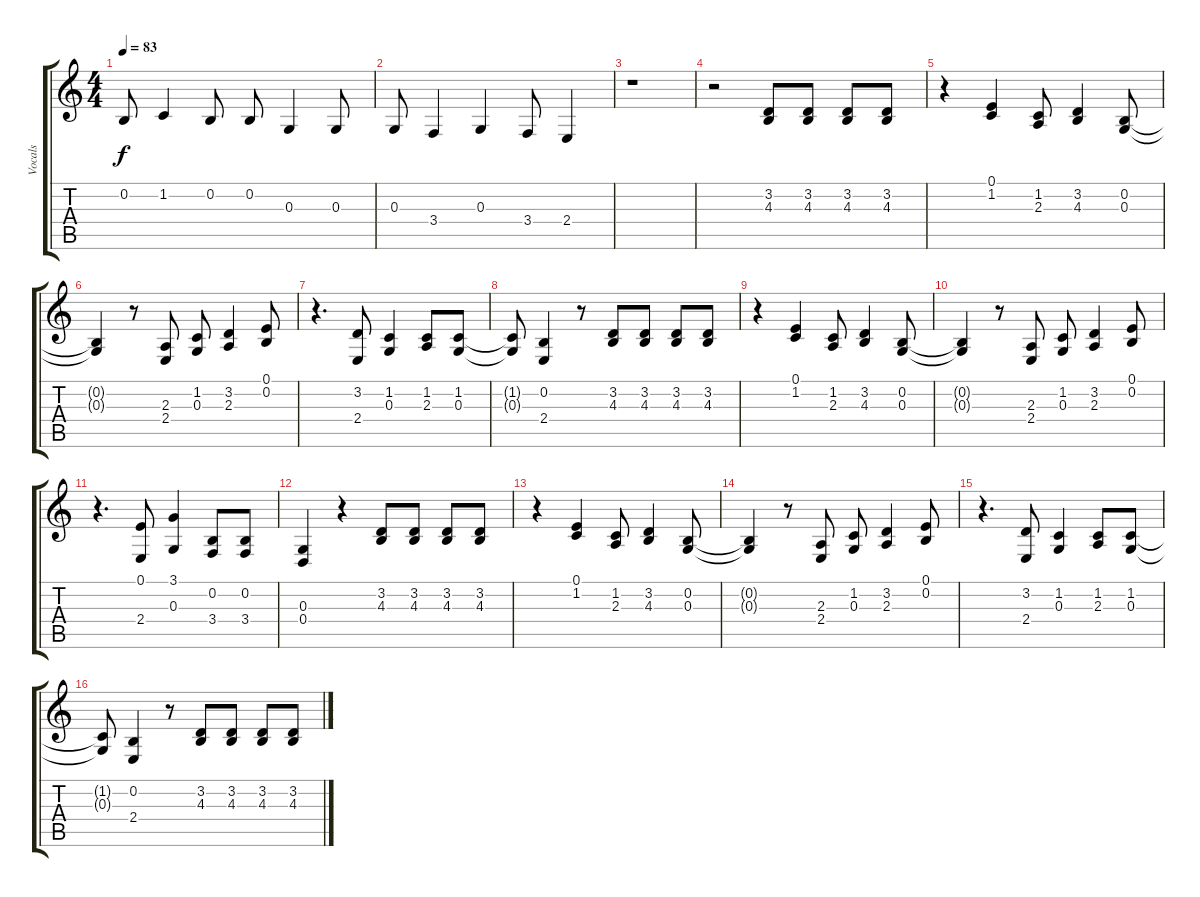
\track ("Vocals" "Vocals") {instrument vibraphone}
\staff {score tabs}
\tuning (E4 B3 G3 D3 A2 E2) {hide}
\ts (4 4)
\tempo 83
\clef g2
\ks c
0.2{t}.8{dy f} 1.2.4 0.2.8 0.2.8 0.3.4 0.3.8 |
0.3.8 3.4.4 0.3.4 3.4.8 2.4.4 |
r.1 |
r.2 (3.2 4.3).8 (3.2 4.3).8 (3.2 4.3).8 (3.2 4.3).8 |
r.4 (0.1 1.2).4 (1.2 2.3).8 (3.2 4.3).4 (0.2 0.3).8 |
(0.2{t} 0.3{t}).4 r.8 (2.3 2.4).8 (1.2 0.3).8 (3.2 2.3).4 (0.1 0.2).8 |
r.4{d} (3.2 2.4).8 (1.2 0.3).4 (1.2 2.3).8 (1.2 0.3).8 |
(1.2{t} 0.3{t}).8 (0.2 2.4).4 r.8 (3.2 4.3).8 (3.2 4.3).8 (3.2 4.3).8 (3.2 4.3).8 |
r.4 (0.1 1.2).4 (1.2 2.3).8 (3.2 4.3).4 (0.2 0.3).8 |
(0.2{t} 0.3{t}).4 r.8 (2.3 2.4).8 (1.2 0.3).8 (3.2 2.3).4 (0.1 0.2).8 |
r.4{d} (0.1 2.4).8 (3.1 0.3).4 (0.2 3.4).8 (0.2 3.4).8 |
(0.3 0.4).4 r.4 (3.2 4.3).8 (3.2 4.3).8 (3.2 4.3).8 (3.2 4.3).8 |
r.4 (0.1 1.2).4 (1.2 2.3).8 (3.2 4.3).4 (0.2 0.3).8 |
(0.2{t} 0.3{t}).4 r.8 (2.3 2.4).8 (1.2 0.3).8 (3.2 2.3).4 (0.1 0.2).8 |
r.4{d} (3.2 2.4).8 (1.2 0.3).4 (1.2 2.3).8 (1.2 0.3).8 |
(1.2{t} 0.3{t}).8 (0.2 2.4).4 r.8 (3.2 4.3).8 (3.2 4.3).8 (3.2 4.3).8 (3.2 4.3).8
